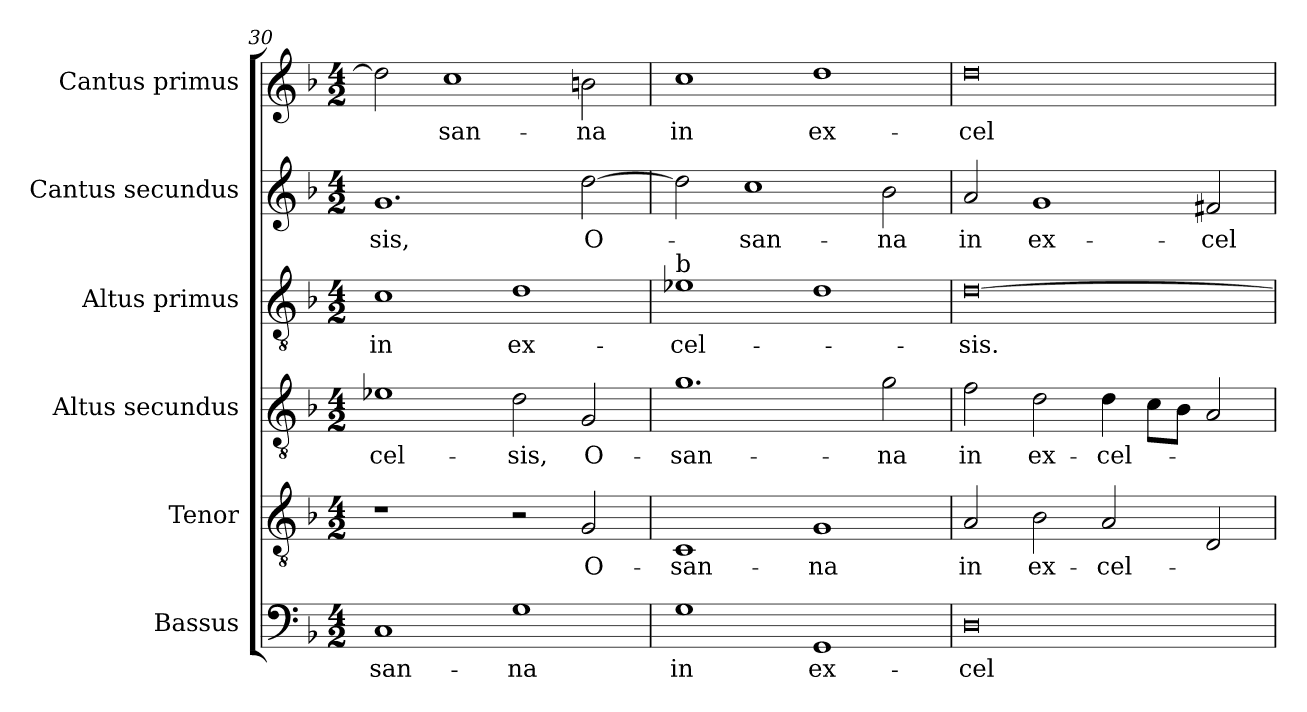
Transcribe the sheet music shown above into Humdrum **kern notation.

**kern	**text	**kern	**text	**kern	**text	**kern	**text	**kern	**text	**kern	**text
*part6	*part6	*part5	*part5	*part4	*part4	*part3	*part3	*part2	*part2	*part1	*part1
*staff6	*staff6	*staff5	*staff5	*staff4	*staff4	*staff3	*staff3	*staff2	*staff2	*staff1	*staff1
*I"Bassus	*	*I"Tenor	*	*I"Altus secundus	*	*I"Altus primus	*	*I"Cantus secundus	*	*I"Cantus primus	*
*I'B.	*	*I'T.	*	*	*	*I'A. I	*	*	*	*I'C. I	*
*clefF4	*	*clefGv2	*	*clefGv2	*	*clefGv2	*	*clefG2	*	*clefG2	*
*	*	*ITrd7c12	*	*ITrd7c12	*	*ITrd7c12	*	*	*	*	*
*k[b-]	*	*k[b-]	*	*k[b-]	*	*k[b-]	*	*k[b-]	*	*k[b-]	*
*d:	*	*d:	*	*d:	*	*d:	*	*d:	*	*d:	*
*M4/2	*	*M4/2	*	*M4/2	*	*M4/2	*	*M4/2	*	*M4/2	*
=30	=30	=30	=30	=30	=30	=30	=30	=30	=30	=30	=30
!	!LO:LY:b:color=#000000	!	!	!	!	!	!	!	!	!	!
!	!	!	!	!	!LO:LY:b:color=#000000	!	!	!	!	!	!
!	!	!	!	!	!	!	!LO:LY:b:color=#000000	!	!	!	!
!	!	!	!	!	!	!	!	!	!LO:LY:b:color=#000000	!	!
1Ci	-san-	1r	.	1E-Xi	-cel-	1Ci	in	1.gi	-sis,	2ddi\]	.
!	!	!	!	!	!	!	!	!	!	!	!LO:LY:b:color=#000000
.	.	.	.	.	.	.	.	.	.	1cci	-san-
!	!LO:LY:b:color=#000000	!	!	!	!	!	!	!	!	!	!
!	!	!	!	!	!LO:LY:b:color=#000000	!	!	!	!	!	!
!	!	!	!	!	!	!	!LO:LY:b:color=#000000	!	!	!	!
1Gi	-na	2r	.	2Di\	-sis,	1Di	ex-	.	.	.	.
!	!	!	!LO:LY:b:color=#000000	!	!	!	!	!	!	!	!
!	!	!	!	!	!LO:LY:b:color=#000000	!	!	!	!	!	!
!	!	!	!	!	!	!	!	!	!LO:LY:b:color=#000000	!	!
!	!	!	!	!	!	!	!	!	!	!	!LO:LY:b:color=#000000
.	.	2GGi/	O-	2GGi/	O-	.	.	[2ddi\	O-	2bni\	-na
=31	=31	=31	=31	=31	=31	=31	=31	=31	=31	=31	=31
!	!LO:LY:b:color=#000000	!	!	!	!	!	!	!	!	!	!
!	!	!	!LO:LY:b:color=#000000	!	!	!	!	!	!	!	!
!	!	!	!	!	!LO:LY:b:color=#000000	!	!	!	!	!	!
!	!	!	!	!	!	!	!LO:LY:b:color=#000000	!	!	!	!
!	!	!	!	!	!	!LO:TX:a:t=b	!	!	!	!	!
!	!	!	!	!	!	!	!	!	!	!	!LO:LY:b:color=#000000
1Gi	in	1CCi	-san-	1.Gi	-san-	1E-i	-cel-	2ddi\]	.	1cci	in
!	!	!	!	!	!	!	!	!	!LO:LY:b:color=#000000	!	!
.	.	.	.	.	.	.	.	1cci	-san-	.	.
!	!LO:LY:b:color=#000000	!	!	!	!	!	!	!	!	!	!
!	!	!	!LO:LY:b:color=#000000	!	!	!	!	!	!	!	!
!	!	!	!	!	!	!	!	!	!	!	!LO:LY:b:color=#000000
1GGi	ex-	1GGi	-na	.	.	1Di	.	.	.	1ddi	ex-
!	!	!	!	!	!LO:LY:b:color=#000000	!	!	!	!	!	!
!	!	!	!	!	!	!	!	!	!LO:LY:b:color=#000000	!	!
.	.	.	.	2Gi\	-na	.	.	2b-i\	-na	.	.
=32	=32	=32	=32	=32	=32	=32	=32	=32	=32	=32	=32
!	!LO:LY:b:color=#000000	!	!	!	!	!	!	!	!	!	!
!	!	!	!LO:LY:b:color=#000000	!	!	!	!	!	!	!	!
!	!	!	!	!	!LO:LY:b:color=#000000	!	!	!	!	!	!
!	!	!	!	!	!	!	!LO:LY:b:color=#000000	!	!	!	!
!	!	!	!	!	!	!	!	!	!LO:LY:b:color=#000000	!	!
!	!	!	!	!	!	!	!	!	!	!	!LO:LY:b:color=#000000
0Di	-cel-	2AAi/	in	2Fi\	in	[0Di	-sis.	2ai/	in	0ddi	-cel-
!	!	!	!LO:LY:b:color=#000000	!	!	!	!	!	!	!	!
!	!	!	!	!	!LO:LY:b:color=#000000	!	!	!	!	!	!
!	!	!	!	!	!	!	!	!	!LO:LY:b:color=#000000	!	!
.	.	2BB-i\	ex-	2Di\	ex-	.	.	1gi	ex-	.	.
!	!	!	!LO:LY:b:color=#000000	!	!	!	!	!	!	!	!
!	!	!	!	!	!LO:LY:b:color=#000000	!	!	!	!	!	!
.	.	2AAi/	-cel-	4Di\	-cel-	.	.	.	.	.	.
.	.	.	.	8Ci\L	.	.	.	.	.	.	.
.	.	.	.	8BB-i\J	.	.	.	.	.	.	.
!	!	!	!	!	!	!	!	!	!LO:LY:b:color=#000000	!	!
.	.	2DDi/	.	2AAi/	.	.	.	2f#Xi/	-cel-	.	.
=	=	=	=	=	=	=	=	=	=	=	=
*-	*-	*-	*-	*-	*-	*-	*-	*-	*-	*-	*-
